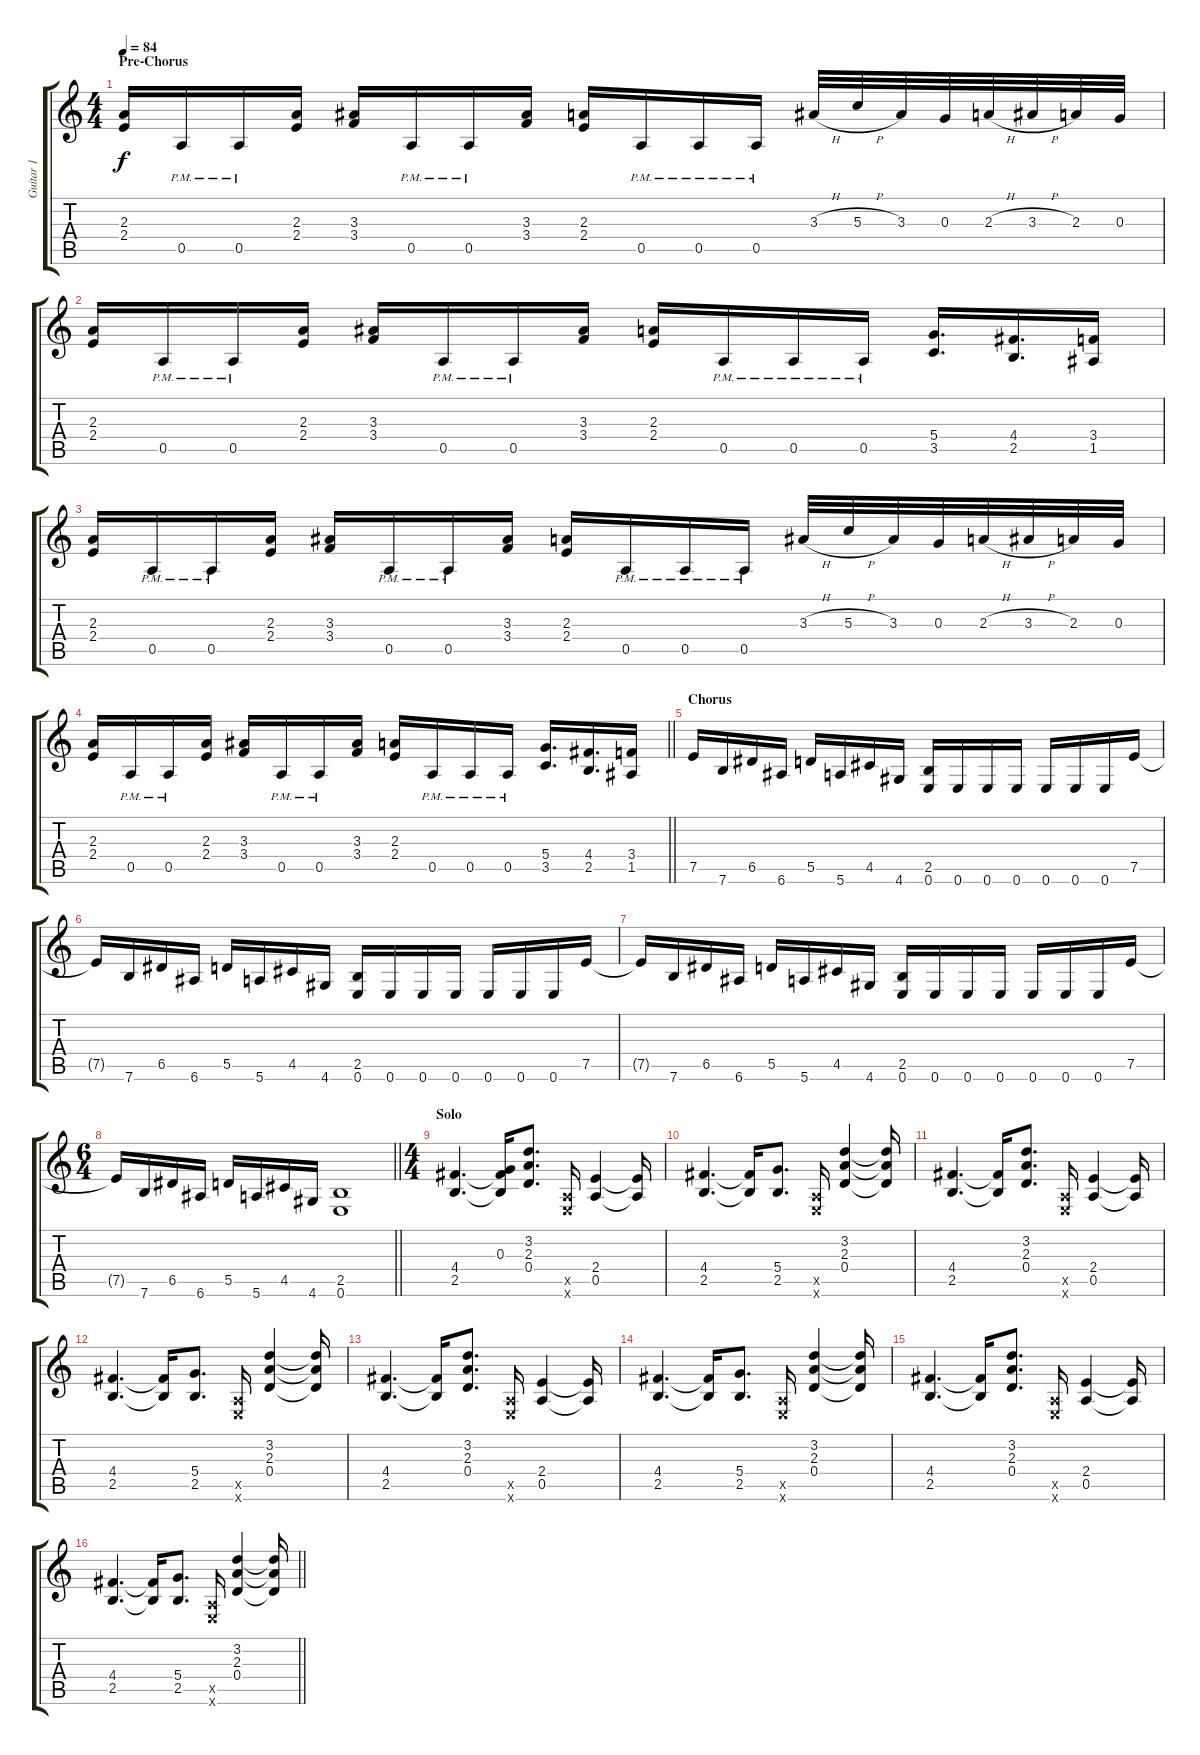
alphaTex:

\track ("Guitar 1" "Guitar 1") {instrument distortionguitar}
\staff {score tabs}
\tuning (E4 B3 G3 D3 A2 E2) {hide}
\ts (4 4)
\section ("" "Pre-Chorus")
\tempo 84
\clef g2
\ks c
(2.3 2.4).16{dy f} 0.5{pm}.16 0.5{pm}.16 (2.3 2.4).16 (3.3 3.4).16 0.5{pm}.16 0.5{pm}.16 (3.3 3.4).16 (2.3 2.4).16 0.5{pm}.16 0.5{pm}.16 0.5{pm}.16 3.3{h}.32 5.3{h}.32 3.3.32 0.3.32 2.3{h}.32 3.3{h}.32 2.3.32 0.3.32 |
(2.3 2.4).16 0.5{pm}.16 0.5{pm}.16 (2.3 2.4).16 (3.3 3.4).16 0.5{pm}.16 0.5{pm}.16 (3.3 3.4).16 (2.3 2.4).16 0.5{pm}.16 0.5{pm}.16 0.5{pm}.16 (5.4 3.5).16{d} (4.4 2.5).16{d} (3.4 1.5).16 |
(2.3 2.4).16 0.5{pm}.16 0.5{pm}.16 (2.3 2.4).16 (3.3 3.4).16 0.5{pm}.16 0.5{pm}.16 (3.3 3.4).16 (2.3 2.4).16 0.5{pm}.16 0.5{pm}.16 0.5{pm}.16 3.3{h}.32 5.3{h}.32 3.3.32 0.3.32 2.3{h}.32 3.3{h}.32 2.3.32 0.3.32 |
\barLineRight lightlight
(2.3 2.4).16 0.5{pm}.16 0.5{pm}.16 (2.3 2.4).16 (3.3 3.4).16 0.5{pm}.16 0.5{pm}.16 (3.3 3.4).16 (2.3 2.4).16 0.5{pm}.16 0.5{pm}.16 0.5{pm}.16 (5.4 3.5).16{d} (4.4 2.5).16{d} (3.4 1.5).16 |
\section ("" "Chorus")
7.5.16 7.6.16 6.5.16 6.6.16 5.5.16 5.6.16 4.5.16 4.6.16 (2.5 0.6).16 0.6.16 0.6.16 0.6.16 0.6.16 0.6.16 0.6.16 7.5.16 |
7.5{t}.16 7.6.16 6.5.16 6.6.16 5.5.16 5.6.16 4.5.16 4.6.16 (2.5 0.6).16 0.6.16 0.6.16 0.6.16 0.6.16 0.6.16 0.6.16 7.5.16 |
7.5{t}.16 7.6.16 6.5.16 6.6.16 5.5.16 5.6.16 4.5.16 4.6.16 (2.5 0.6).16 0.6.16 0.6.16 0.6.16 0.6.16 0.6.16 0.6.16 7.5.16 |
\ts (6 4)
\barLineRight lightlight
7.5{t}.16 7.6.16 6.5.16 6.6.16 5.5.16 5.6.16 4.5.16 4.6.16 (2.5 0.6).1 |
\ts (4 4)
\section ("" "Solo")
(4.4 2.5).4{d} (0.3 4.4{t} 2.5{t}).16 (3.2 2.3 0.4).8{d} (0.5{x} 0.6{x}).16 (2.4 0.5).4 (2.4{t} 0.5{t}).16 |
(4.4 2.5).4{d} (4.4{t} 2.5{t}).16 (5.4 2.5).8{d} (0.5{x} 0.6{x}).16 (3.2 2.3 0.4).4 (3.2{t} 2.3{t} 0.4{t}).16 |
(4.4 2.5).4{d} (4.4{t} 2.5{t}).16 (3.2 2.3 0.4).8{d} (0.5{x} 0.6{x}).16 (2.4 0.5).4 (2.4{t} 0.5{t}).16 |
(4.4 2.5).4{d} (4.4{t} 2.5{t}).16 (5.4 2.5).8{d} (0.5{x} 0.6{x}).16 (3.2 2.3 0.4).4 (3.2{t} 2.3{t} 0.4{t}).16 |
(4.4 2.5).4{d} (4.4{t} 2.5{t}).16 (3.2 2.3 0.4).8{d} (0.5{x} 0.6{x}).16 (2.4 0.5).4 (2.4{t} 0.5{t}).16 |
(4.4 2.5).4{d} (4.4{t} 2.5{t}).16 (5.4 2.5).8{d} (0.5{x} 0.6{x}).16 (3.2 2.3 0.4).4 (3.2{t} 2.3{t} 0.4{t}).16 |
(4.4 2.5).4{d} (4.4{t} 2.5{t}).16 (3.2 2.3 0.4).8{d} (0.5{x} 0.6{x}).16 (2.4 0.5).4 (2.4{t} 0.5{t}).16 |
\barLineRight lightlight
(4.4 2.5).4{d} (4.4{t} 2.5{t}).16 (5.4 2.5).8{d} (0.5{x} 0.6{x}).16 (3.2 2.3 0.4).4 (3.2{t} 2.3{t} 0.4{t}).16
